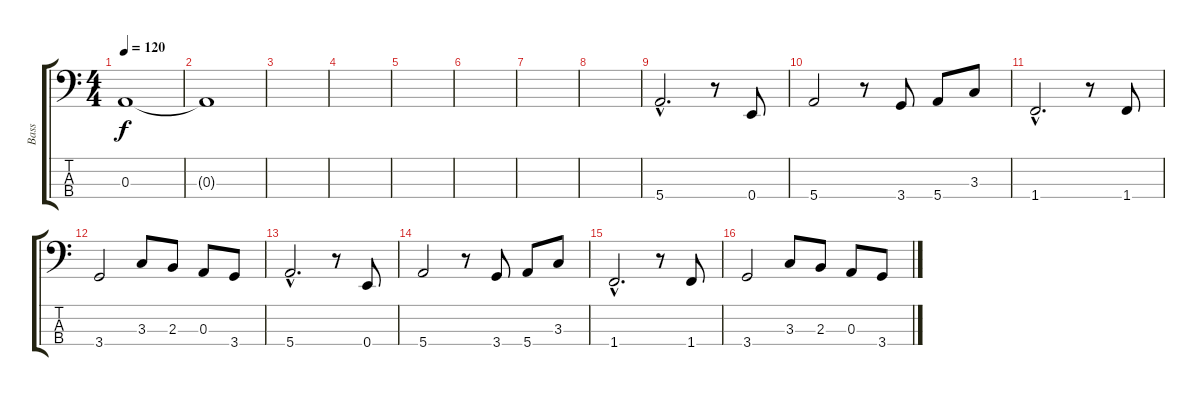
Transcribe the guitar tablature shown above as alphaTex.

\track ("Bass" "Bass") {instrument electricbassfinger}
\staff {score tabs}
\tuning (G2 D2 A1 E1) {hide}
\ts (4 4)
\tempo 120
\clef f4
\ks c
0.3.1{dy f} |
0.3{t}.1 |
|
|
|
|
|
|
5.4{hac}.2{d} r.8 0.4.8 |
5.4.2 r.8 3.4.8 5.4.8 3.3.8 |
1.4{hac}.2{d} r.8 1.4.8 |
3.4.2 3.3.8 2.3.8 0.3.8 3.4.8 |
5.4{hac}.2{d} r.8 0.4.8 |
5.4.2 r.8 3.4.8 5.4.8 3.3.8 |
1.4{hac}.2{d} r.8 1.4.8 |
3.4.2 3.3.8 2.3.8 0.3.8 3.4.8
